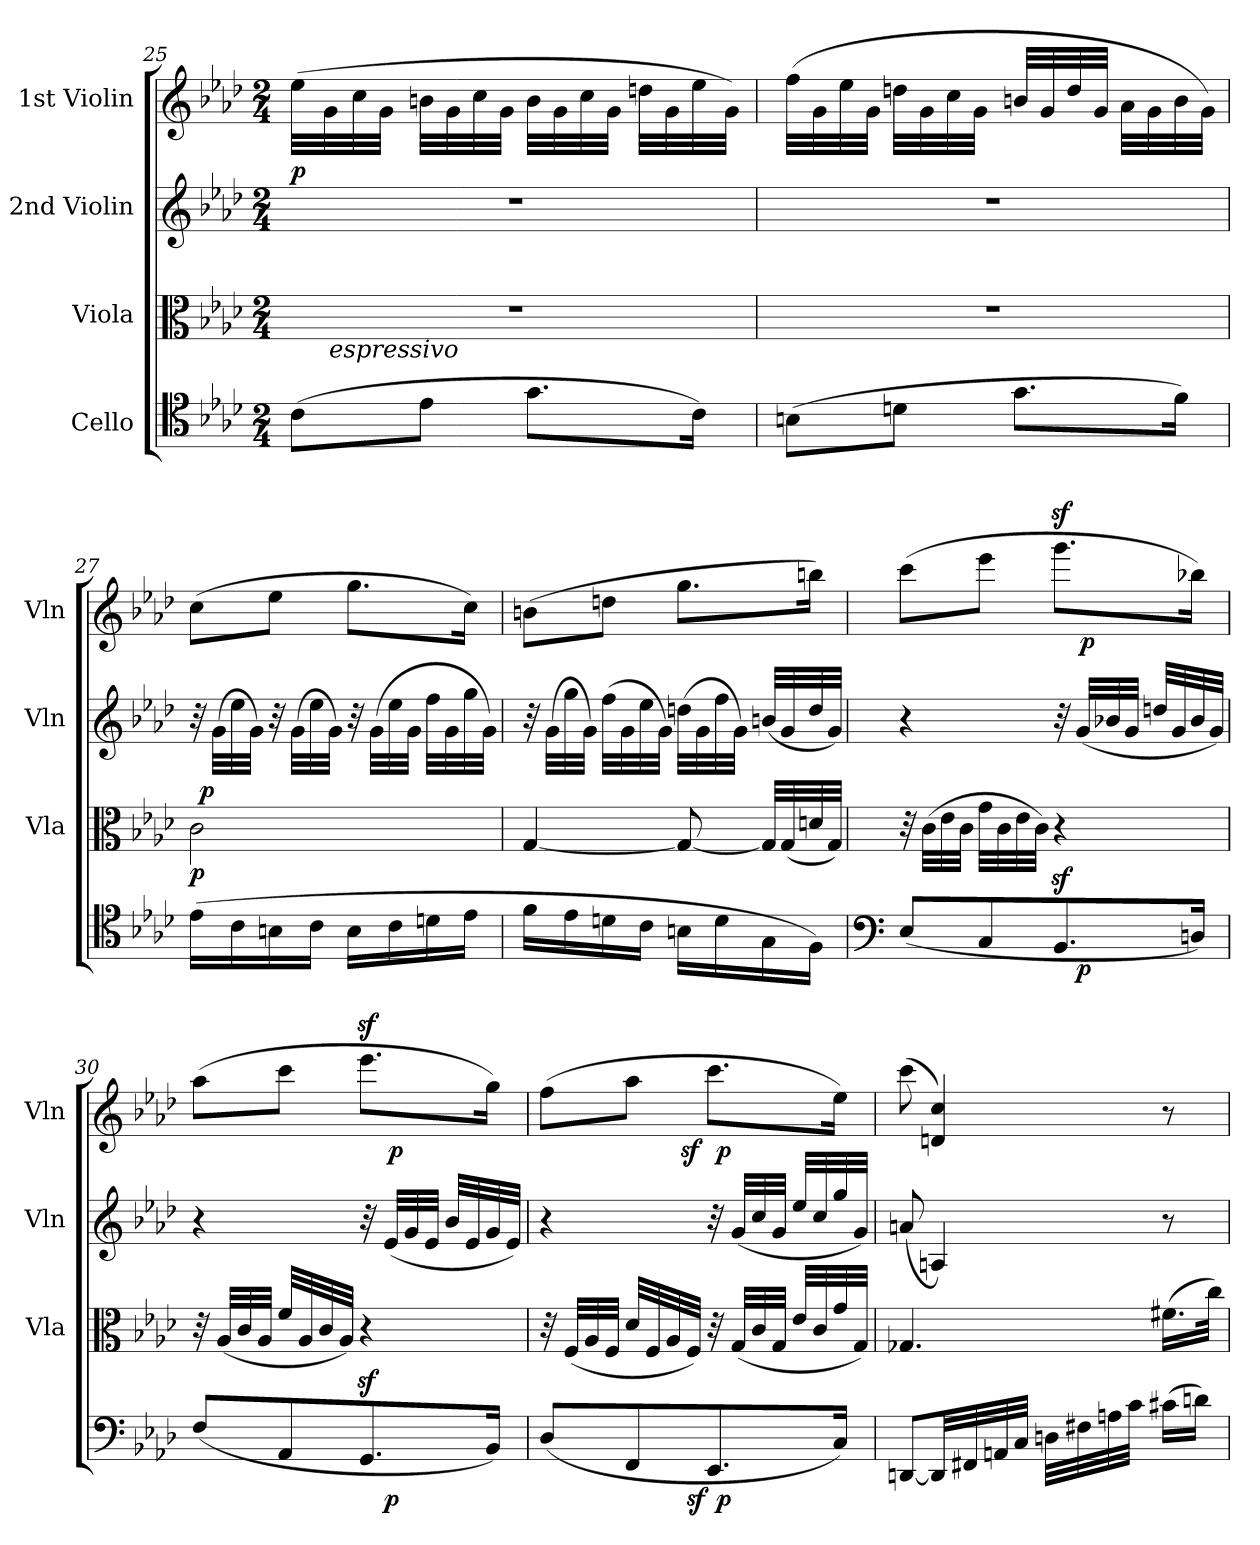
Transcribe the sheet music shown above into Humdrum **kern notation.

**kern	**dynam	**kern	**dynam	**kern	**dynam	**kern	**dynam
*part4	*part4	*part3	*part3	*part2	*part2	*part1	*part1
*staff4	*staff4	*staff3	*staff3	*staff2	*staff2	*staff1	*staff1
*I"Cello	*	*I"Viola	*	*I"2nd Violin	*	*I"1st Violin	*
*	*	*I'Vla	*	*I'Vln	*	*I'Vln	*
*clefC4	*	*clefC3	*	*clefG2	*	*clefG2	*
*k[b-e-a-d-]	*	*k[b-e-a-d-]	*	*k[b-e-a-d-]	*	*k[b-e-a-d-]	*
*f:	*	*f:	*	*f:	*	*f:	*
*M2/4	*	*M2/4	*	*M2/4	*	*M2/4	*
=25	=25	=25	=25	=25	=25	=25	=25
!	!	!	!	!	!LO:DY:a	!	!
*	*	*^	*	*	*	*	*
(>8c\L	.	2r	48ryy	.	2r	p	(<32ee-\LLL	.
.	.	.	96ryy	.	.	.	.	.
.	.	.	384ryy	.	.	.	32g\	.
!	!	!	!LO:TX:b:i:t=espressivo	!	!	!	!	!
.	.	.	3ryy	.	.	.	.	.
.	.	.	.	.	.	.	32cc\	.
.	.	.	.	.	.	.	32g\JJJ	.
8e-\J	.	.	.	.	.	.	32bn\LLL	.
.	.	.	.	.	.	.	32g\	.
.	.	.	.	.	.	.	32cc\	.
.	.	.	.	.	.	.	32g\JJJ	.
8.g\L	.	.	.	.	.	.	32b\LLL	.
.	.	.	.	.	.	.	32g\	.
.	.	.	.	.	.	.	32cc\	.
.	.	.	.	.	.	.	32g\JJJ	.
.	.	.	12ryy	.	.	.	.	.
.	.	.	.	.	.	.	32ddn\LLL	.
.	.	.	.	.	.	.	32g\	.
16c\Jk)	.	.	.	.	.	.	32ee-\	.
.	.	.	24ryy	.	.	.	.	.
.	.	.	.	.	.	.	32g\JJJ)	.
.	.	.	192.ryy	.	.	.	.	.
*	*	*v	*v	*	*	*	*	*
=26	=26	=26	=26	=26	=26	=26	=26
(>8Bn\L	.	2r	.	2r	.	(<32ff\LLL	.
.	.	.	.	.	.	32g\	.
.	.	.	.	.	.	32ee-\	.
.	.	.	.	.	.	32g\JJJ	.
8dn\J	.	.	.	.	.	32ddn\LLL	.
.	.	.	.	.	.	32g\	.
.	.	.	.	.	.	32cc\	.
.	.	.	.	.	.	32g\JJJ	.
8.g\L	.	.	.	.	.	32bn/LLL	.
.	.	.	.	.	.	32g/	.
.	.	.	.	.	.	32dd/	.
.	.	.	.	.	.	32g/JJJ	.
.	.	.	.	.	.	32a-\LLL	.
.	.	.	.	.	.	32g\	.
16f\Jk)	.	.	.	.	.	32b\	.
.	.	.	.	.	.	32g\JJJ)	.
=27	=27	=27	=27	=27	=27	=27	=27
!	!	!	!LO:DY:b	!	!	!	!
*	*	*^	*	*	*	*	*
(>16e-\LL	.	2c\	48ryy	p	32r	.	(>8cc\L	.
!	!	!	!	!LO:DY:a	!	!	!	!
.	.	.	3ryy	p	.	.	.	.
.	.	.	.	.	(>32g\LLL	.	.	.
16c\	.	.	.	.	32ee-\	.	.	.
.	.	.	.	.	32g\JJJ)	.	.	.
16Bn\	.	.	.	.	32r	.	8ee-\J	.
.	.	.	.	.	(>32g\LLL	.	.	.
16c\JJ	.	.	.	.	32ee-\	.	.	.
.	.	.	.	.	32g\JJJ)	.	.	.
16B\LL	.	.	.	.	32r	.	8.gg\L	.
.	.	.	.	.	(>32g\LLL	.	.	.
16c\	.	.	.	.	32ee-\	.	.	.
.	.	.	.	.	32g\JJJ	.	.	.
.	.	.	12..ryy	.	.	.	.	.
16dn\	.	.	.	.	32ff\LLL	.	.	.
.	.	.	.	.	32g\	.	.	.
16e-\JJ	.	.	.	.	32gg\	.	16cc\Jk)	.
.	.	.	.	.	32g\JJJ)	.	.	.
*	*	*v	*v	*	*	*	*	*
!!LO:PB:g=z
=28	=28	=28	=28	=28	=28	=28	=28
16f\LL	.	[4G/	.	32r	.	(>8bn\L	.
.	.	.	.	(>32g\LLL	.	.	.
16e-\	.	.	.	32gg\	.	.	.
.	.	.	.	32g\JJJ)	.	.	.
16dn\	.	.	.	(>32ff\LLL	.	8ddn\J	.
.	.	.	.	32g\	.	.	.
16c\JJ	.	.	.	32ee-\	.	.	.
.	.	.	.	32g\JJJ)	.	.	.
16Bn\LL	.	8G/_	.	(>32ddn\LLL	.	8.gg\L	.
.	.	.	.	32g\	.	.	.
16d\	.	.	.	32ff\	.	.	.
.	.	.	.	32g\JJJ)	.	.	.
16G\	.	32G/LLL]	.	(<32bn/LLL	.	.	.
.	.	(<32G/	.	32g/	.	.	.
16F\JJ)	.	32dn/	.	32dd/	.	16bbn\Jk)	.
.	.	32G/JJJ)	.	32g/JJJ)	.	.	.
=29	=29	=29	=29	=29	=29	=29	=29
*clefF4	*	*	*	*	*	*	*
*^	*	*	*	*	*	*^	*
(<8E-/L	4ryy	.	32r	.	4r	.	(>8ccc\L	6ryy	.
.	.	.	(>32c\LLL	.	.	.	.	.	.
.	.	.	32e-\	.	.	.	.	.	.
.	.	.	32c\JJJ	.	.	.	.	.	.
8C/	.	.	32g\LLL	.	.	.	8eee-\J	.	.
.	.	.	32c\	.	.	.	.	.	.
.	.	.	.	.	.	.	.	12ryy	.
.	.	.	32e-\	.	.	.	.	.	.
.	.	.	32c\JJJ)	.	.	.	.	.	.
8.BB-z</	32ryy	.	4r	.	32r	.	8.gggz<\L	48..ryy	.
!	!	!LO:DY:b	!	!	!	!	!	!	!
.	8..ryy	p	.	.	(<32g/LLL	.	.	.	.
!	!	!	!	!	!	!	!	!	!LO:DY:b
.	.	.	.	.	.	.	.	6ryy	p
.	.	.	.	.	32b-X/	.	.	.	.
.	.	.	.	.	32g/JJJ	.	.	.	.
.	.	.	.	.	32ddn/LLL	.	.	.	.
.	.	.	.	.	32g/	.	.	.	.
16Dn/Jk)	.	.	.	.	32b-/	.	16bb-X\Jk)	.	.
.	.	.	.	.	.	.	.	24ryy	.
.	.	.	.	.	32g/JJJ)	.	.	.	.
.	.	.	.	.	.	.	.	192ryy	.
=30	=30	=30	=30	=30	=30	=30	=30	=30	=30
(<8F/L	4ryy	.	32r	.	4r	.	(>8aa-\L	6ryy	.
.	.	.	(>32A-/LLL	.	.	.	.	.	.
.	.	.	32c/	.	.	.	.	.	.
.	.	.	32A-/JJJ	.	.	.	.	.	.
8AA-/	.	.	32f/LLL	.	.	.	8ccc\J	.	.
.	.	.	32A-/	.	.	.	.	.	.
.	.	.	.	.	.	.	.	12ryy	.
.	.	.	32c/	.	.	.	.	.	.
.	.	.	32A-/JJJ)	.	.	.	.	.	.
8.GGz</	32ryy	.	4r	.	32r	.	8.eee-z<\L	48..ryy	.
!	!	!LO:DY:b	!	!	!	!	!	!	!
.	8..ryy	p	.	.	(<32e-/LLL	.	.	.	.
!	!	!	!	!	!	!	!	!	!LO:DY:b
.	.	.	.	.	.	.	.	6ryy	p
.	.	.	.	.	32g/	.	.	.	.
.	.	.	.	.	32e-/JJJ	.	.	.	.
.	.	.	.	.	32b-/LLL	.	.	.	.
.	.	.	.	.	32e-/	.	.	.	.
16BB-/Jk)	.	.	.	.	32g/	.	16gg\Jk)	.	.
.	.	.	.	.	.	.	.	24ryy	.
.	.	.	.	.	32e-/JJJ)	.	.	.	.
.	.	.	.	.	.	.	.	192ryy	.
=31	=31	=31	=31	=31	=31	=31	=31	=31	=31
*	*^	*	*	*	*	*	*	*^	*
(<8D-/L	8..ryy	4ryy	.	32r	.	4r	.	(>8ff\L	6ryy	4ryy	.
.	.	.	.	(<32F/LLL	.	.	.	.	.	.	.
.	.	.	.	32A-/	.	.	.	.	.	.	.
.	.	.	.	32F/JJJ	.	.	.	.	.	.	.
8FF/	.	.	.	32d-/LLL	.	.	.	8aa-\J	.	.	.
.	.	.	.	32F/	.	.	.	.	.	.	.
.	.	.	.	.	.	.	.	.	24ryy	.	.
.	.	.	.	32A-/	.	.	.	.	.	.	.
.	.	.	.	.	.	.	.	.	192ryy	.	.
!	!	!	!	!	!	!	!	!	!	!	!LO:DY:b
.	.	.	.	.	.	.	.	.	6ryy	.	sf
!	!	!	!LO:DY:b	!	!	!	!	!	!	!	!
.	4ryy	.	sf	32F/JJJ)	.	.	.	.	.	.	.
8.EE-/	.	64ryy	.	32r	.	32r	.	8.ccc\L	.	64ryy	.
!	!	!	!LO:DY:b	!	!	!	!	!	!	!	!LO:DY:b
.	.	8...ryy	p	.	.	.	.	.	.	8...ryy	p
.	.	.	.	(>32G/LLL	.	(>32g/LLL	.	.	.	.	.
.	.	.	.	32c/	.	32cc/	.	.	.	.	.
.	.	.	.	32G/JJJ	.	32g/JJJ	.	.	.	.	.
.	.	.	.	32e-/LLL	.	32ee-/LLL	.	.	.	.	.
.	.	.	.	.	.	.	.	.	12ryy	.	.
.	.	.	.	32c/	.	32cc/	.	.	.	.	.
16C/Jk)	.	.	.	32g/	.	32gg/	.	16ee-\Jk)	.	.	.
.	.	.	.	.	.	.	.	.	48..ryy	.	.
.	32ryy	.	.	32G/JJJ)	.	32g/JJJ)	.	.	.	.	.
*v	*v	*v	*	*	*	*	*	*v	*v	*v	*
!!LO:LB:g=z
=32	=32	=32	=32	=32	=32	=32	=32
[8DDn/L	.	4.G-X/	.	(<8an/	.	(>8ccc\	.
32DD/LL]	.	.	.	4An/)	.	4dn/ 4cc/)	.
32FF#X/	.	.	.	.	.	.	.
32AAn/	.	.	.	.	.	.	.
32C/JJJ	.	.	.	.	.	.	.
32Dn\LLL	.	.	.	.	.	.	.
32F#X\	.	.	.	.	.	.	.
32An\	.	.	.	.	.	.	.
32c\JJJ	.	.	.	.	.	.	.
(>16c#X\LL	.	(>16.f#X\LL	.	8r	.	8r	.
16dn\JJ)	.	.	.	.	.	.	.
.	.	32cc\JJk)	.	.	.	.	.
=	=	=	=	=	=	=	=
*-	*-	*-	*-	*-	*-	*-	*-
